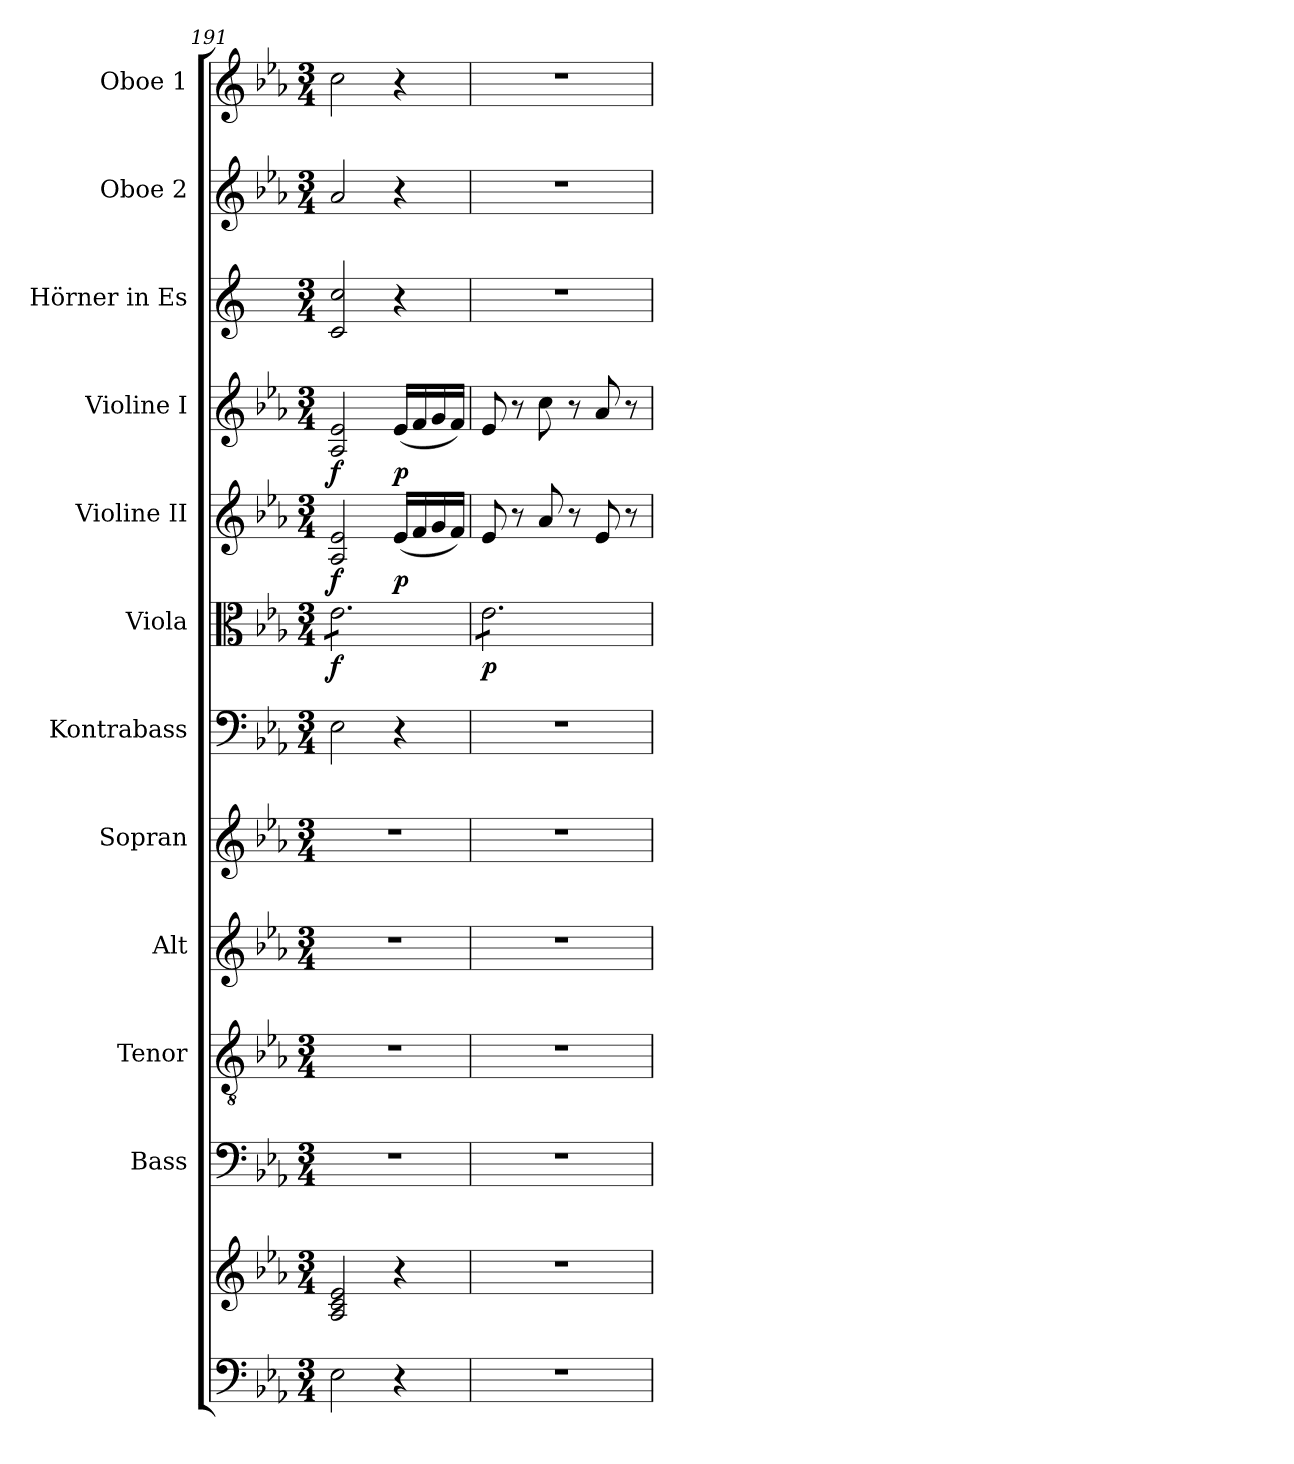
**kern	**kern	**kern	**kern	**kern	**kern	**kern	**kern	**dynam	**kern	**dynam	**kern	**dynam	**kern	**kern	**kern
*part12	*part12	*part11	*part10	*part9	*part8	*part7	*part6	*part6	*part5	*part5	*part4	*part4	*part3	*part2	*part1
*staff13	*staff12	*staff11	*staff10	*staff9	*staff8	*staff7	*staff6	*staff6	*staff5	*staff5	*staff4	*staff4	*staff3	*staff2	*staff1
*	*	*I"Bass	*I"Tenor	*I"Alt	*I"Sopran	*I"Kontrabass	*I"Viola	*	*I"Violine II	*	*I"Violine I	*	*I"Hörner in Es	*I"Oboe 2	*I"Oboe 1
*	*	*I'B.	*I'T.	*I'A.	*I'S.	*I'Kb.	*I'Vla.	*	*I'Vl. II	*	*I'Vl. I	*	*	*I'Ob. 2	*I'Ob. 1
*clefF4	*clefG2	*clefF4	*clefGv2	*clefG2	*clefG2	*clefF4	*clefC3	*	*clefG2	*	*clefG2	*	*clefG2	*clefG2	*clefG2
*	*	*	*	*	*	*ITrd7c12	*	*	*	*	*	*	*ITrd5c9	*	*
*k[b-e-a-]	*k[b-e-a-]	*k[b-e-a-]	*k[b-e-a-]	*k[b-e-a-]	*k[b-e-a-]	*k[b-e-a-]	*k[b-e-a-]	*	*k[b-e-a-]	*	*k[b-e-a-]	*	*k[b-e-a-]	*k[b-e-a-]	*k[b-e-a-]
*E-:	*E-:	*E-:	*E-:	*E-:	*E-:	*E-:	*E-:	*	*E-:	*	*E-:	*	*E-:	*E-:	*E-:
*M3/4	*M3/4	*M3/4	*M3/4	*M3/4	*M3/4	*M3/4	*M3/4	*	*M3/4	*	*M3/4	*	*M3/4	*M3/4	*M3/4
=191	=191	=191	=191	=191	=191	=191	=191	=191	=191	=191	=191	=191	=191	=191	=191
!	!	!	!	!	!	!	!	!LO:DY:b	!	!LO:DY:b	!	!LO:DY:b	!	!	!
*	*	*	*	*	*	*	*tremolo	*	*	*	*	*	*	*	*
2E-\	2A-/ 2c/ 2e-/	2.r	2.r	2.r	2.r	2EE-\	8e-\L	f	2A-/ 2e-/	f	2A-/ 2e-/	f	2E-/ 2e-/	2a-/	2cc\
.	.	.	.	.	.	.	8e-\	.	.	.	.	.	.	.	.
.	.	.	.	.	.	.	8e-\	.	.	.	.	.	.	.	.
.	.	.	.	.	.	.	8e-\	.	.	.	.	.	.	.	.
!	!	!	!	!	!	!	!	!	!	!LO:DY:b	!	!LO:DY:b	!	!	!
4r	4r	.	.	.	.	4r	8e-\	.	(<16e-/LL	p	(<16e-/LL	p	4r	4r	4r
.	.	.	.	.	.	.	.	.	16f/	.	16f/	.	.	.	.
.	.	.	.	.	.	.	8e-\J	.	16g/	.	16g/	.	.	.	.
.	.	.	.	.	.	.	.	.	16f/JJ)	.	16f/JJ)	.	.	.	.
=192	=192	=192	=192	=192	=192	=192	=192	=192	=192	=192	=192	=192	=192	=192	=192
!	!	!	!	!	!	!	!	!LO:DY:b	!	!	!	!	!	!	!
2.r	2.r	2.r	2.r	2.r	2.r	2.r	8e-\L	p	8e-/	.	8e-/	.	2.r	2.r	2.r
.	.	.	.	.	.	.	8e-\	.	8r	.	8r	.	.	.	.
.	.	.	.	.	.	.	8e-\	.	8a-/	.	8cc\	.	.	.	.
.	.	.	.	.	.	.	8e-\	.	8r	.	8r	.	.	.	.
.	.	.	.	.	.	.	8e-\	.	8e-/	.	8a-/	.	.	.	.
.	.	.	.	.	.	.	8e-\J	.	8r	.	8r	.	.	.	.
*	*	*	*	*	*	*	*Xtremolo	*	*	*	*	*	*	*	*
=	=	=	=	=	=	=	=	=	=	=	=	=	=	=	=
*-	*-	*-	*-	*-	*-	*-	*-	*-	*-	*-	*-	*-	*-	*-	*-
